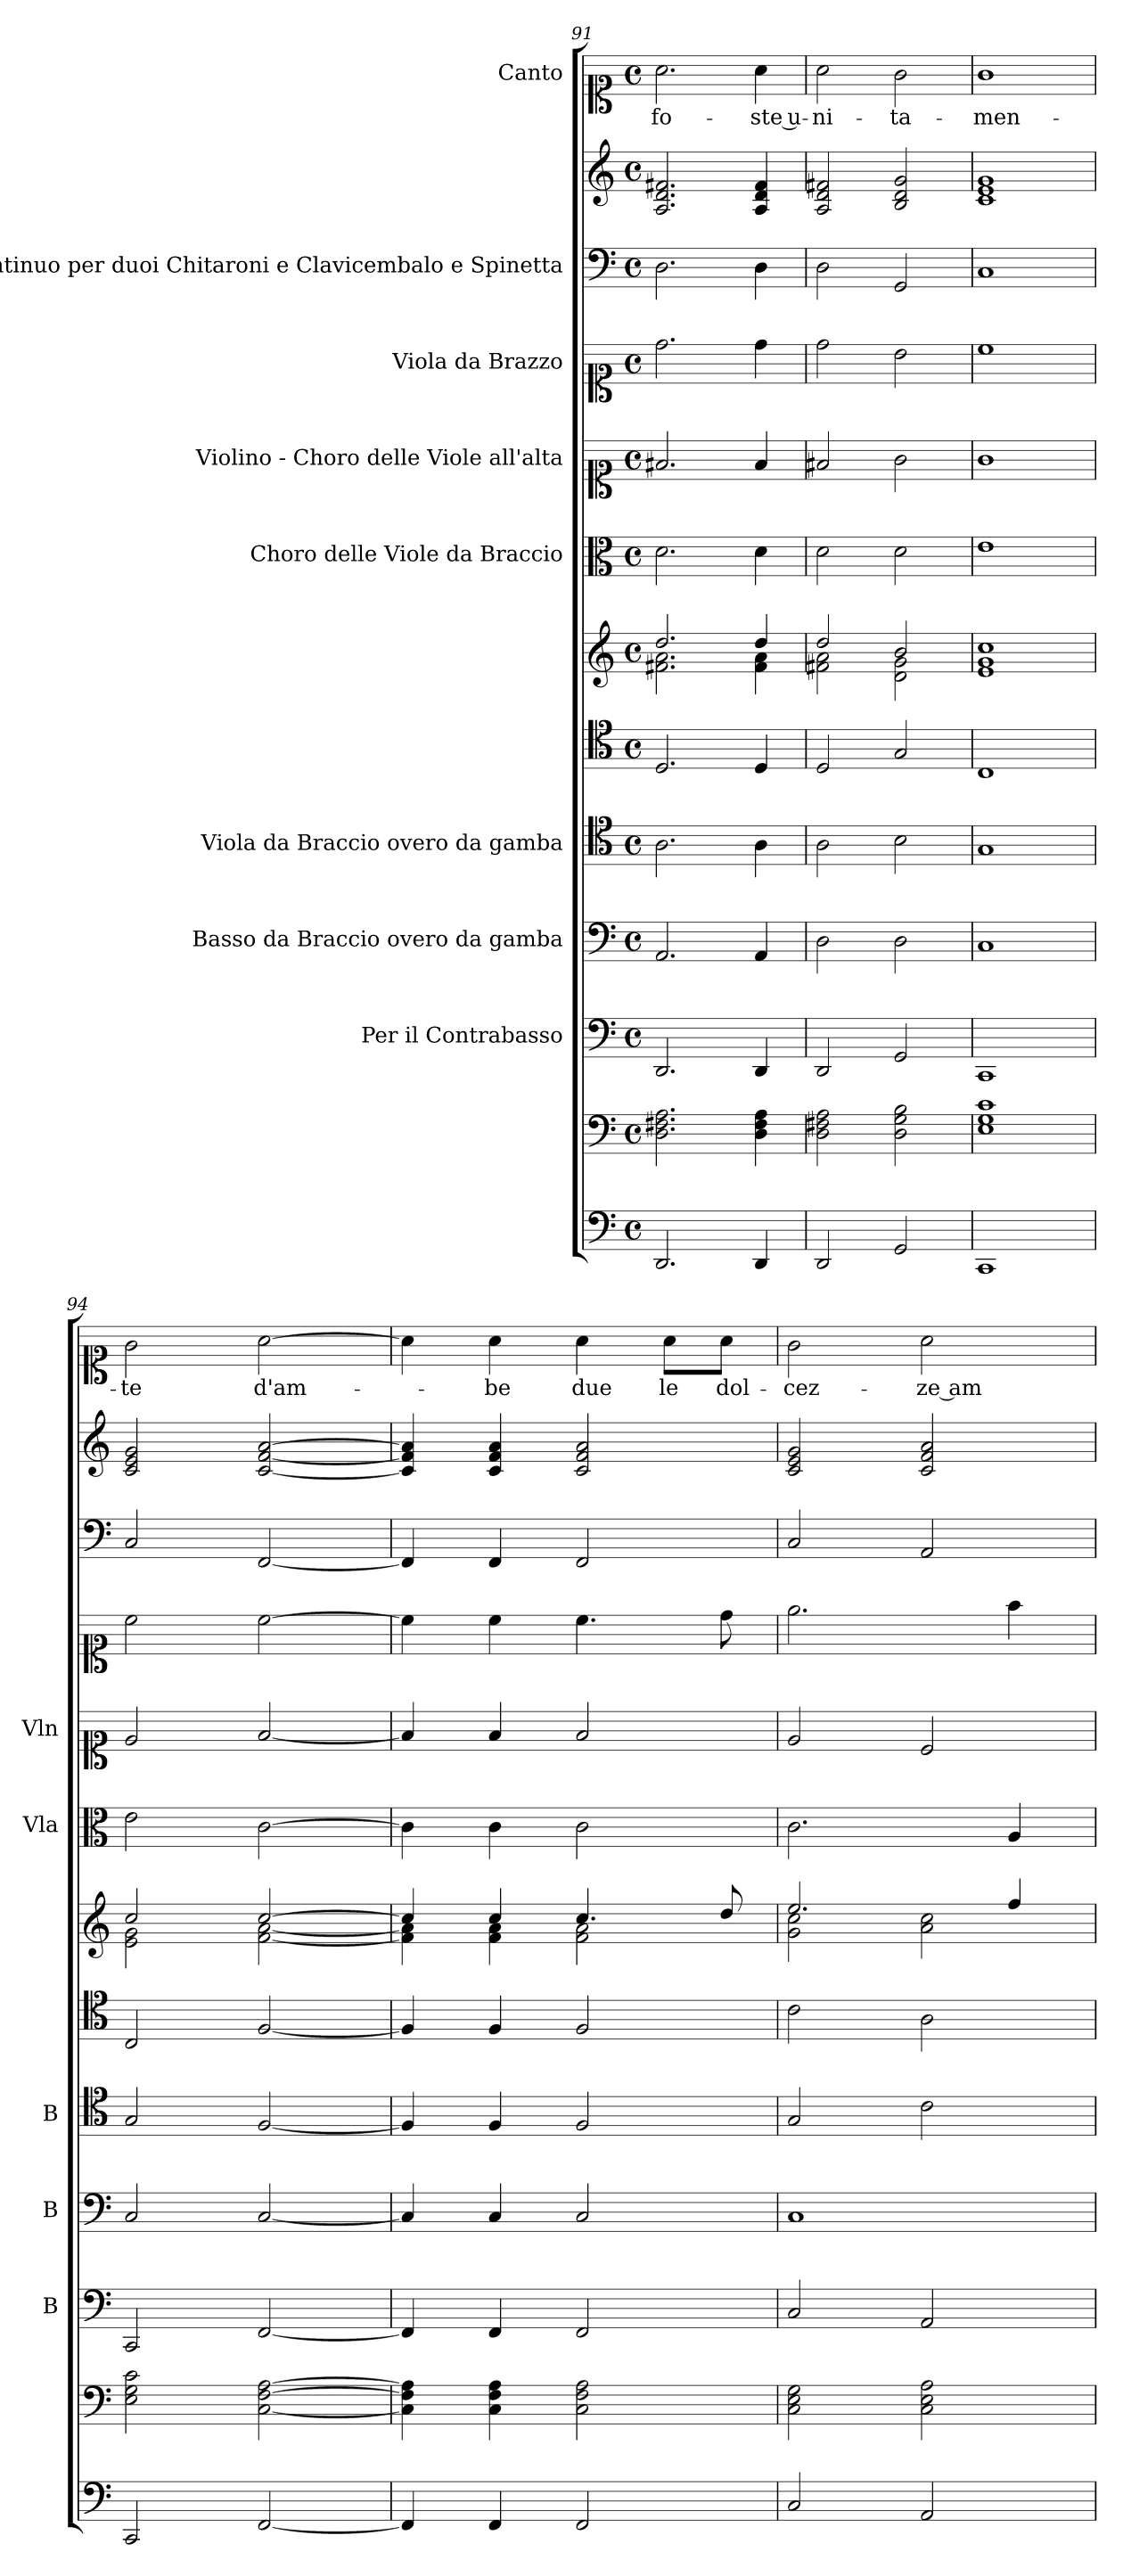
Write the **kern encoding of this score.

**kern	**kern	**kern	**kern	**kern	**kern	**kern	**kern	**kern	**kern	**kern	**kern	**kern	**text
*part12	*part11	*part10	*part9	*part8	*part7	*part6	*part5	*part4	*part3	*part2	*part2	*part1	*part1
*staff13	*staff12	*staff11	*staff10	*staff9	*staff8	*staff7	*staff6	*staff5	*staff4	*staff3	*staff2	*staff1	*staff1
*	*	*I"Per il Contrabasso	*I"Basso da Braccio overo da gamba	*I"Viola da Braccio overo da gamba	*	*	*I"Choro delle  Viole da Braccio	*I"Violino - Choro delle Viole all'alta	*I"Viola da Brazzo	*I"Basso continuo per duoi Chitaroni  e Clavicembalo e Spinetta	*	*I"Canto	*
*	*	*I'B	*I'B	*I'B	*	*	*I'Vla	*I'Vln	*	*	*	*	*
*clefF4	*clefF4	*clefF4	*clefF4	*clefC4	*clefC4	*clefG2	*clefC3	*clefC1	*clefC1	*clefF4	*clefG2	*clefC1	*
*k[]	*k[]	*k[]	*k[]	*k[]	*k[]	*k[]	*k[]	*k[]	*k[]	*k[]	*k[]	*k[]	*
*C:	*C:	*C:	*C:	*C:	*C:	*C:	*C:	*C:	*C:	*C:	*C:	*C:	*
*M4/4	*M4/4	*M4/4	*M4/4	*M4/4	*M4/4	*M4/4	*M4/4	*M4/4	*M4/4	*M4/4	*M4/4	*M4/4	*
*met(c)	*met(c)	*met(c)	*met(c)	*met(c)	*met(c)	*met(c)	*met(c)	*met(c)	*met(c)	*met(c)	*met(c)	*met(c)	*
=91	=91	=91	=91	=91	=91	=91	=91	=91	=91	=91	=91	=91	=91
*	*	*	*	*	*	*^	*	*	*	*	*	*	*
!	!	!	!	!	!	!	!	!	!	!	!	!	!	!LO:LY:b
2.DD/	2.D\ 2.F#X\ 2.A\	2.DD/	2.AA/	2.A\	2.D/	2.dd/	2.f#X\ 2.a\	2.d\	2.f#X/	2.dd\	2.D\	2.A/ 2.d/ 2.f#X/	2.a\	fo-
!	!	!	!	!	!	!	!	!	!	!	!	!	!	!LO:LY:b
4DD/	4D\ 4F#\ 4A\	4DD/	4AA/	4A\	4D/	4dd/	4f#\ 4a\	4d\	4f#/	4dd\	4D\	4A/ 4d/ 4f#/	4a\	-ste u-
!!LO:PB:g=z
=92	=92	=92	=92	=92	=92	=92	=92	=92	=92	=92	=92	=92	=92	=92
!	!	!	!	!	!	!	!	!	!	!	!	!	!	!LO:LY:b
2DD/	2D\ 2F#X\ 2A\	2DD/	2D\	2A\	2D/	2dd/	2f#X\ 2a\	2d\	2f#X/	2dd\	2D\	2A/ 2d/ 2f#X/	2a\	-ni-
!	!	!	!	!	!	!	!	!	!	!	!	!	!	!LO:LY:b
2GG/	2D\ 2G\ 2B\	2GG/	2D\	2B\	2G/	2b/	2d\ 2g\	2d\	2g\	2b\	2GG/	2B/ 2d/ 2g/	2g\	-ta-
=93	=93	=93	=93	=93	=93	=93	=93	=93	=93	=93	=93	=93	=93	=93
!	!	!	!	!	!	!	!	!	!	!	!	!	!	!LO:LY:b
*	*	*	*	*	*	*v	*v	*	*	*	*	*	*	*
1CC	1E 1G 1c	1CC	1C	1G	1C	1e 1g 1cc	1e	1g	1cc	1C	1c 1e 1g	1g	-men-
=94	=94	=94	=94	=94	=94	=94	=94	=94	=94	=94	=94	=94	=94
*	*	*	*	*	*	*^	*	*	*	*	*	*	*
!	!	!	!	!	!	!	!	!	!	!	!	!	!	!LO:LY:b
2CC/	2E\ 2G\ 2c\	2CC/	2C/	2G/	2C/	2cc/	2e\ 2g\	2e\	2e/	2cc\	2C/	2c/ 2e/ 2g/	2g\	-te
!	!	!	!	!	!	!	!	!	!	!	!	!	!	!LO:LY:b
[<2FF/	[<2C\ [>2F\ [>2A\	[<2FF/	[<2C/	[<2F/	[<2F/	[>2cc/	[<2f\ [<2a\	[>2c\	[<2f/	[>2cc\	[<2FF/	[<2c/ [<2f/ [>2a/	[>2a\	d'am-
=95	=95	=95	=95	=95	=95	=95	=95	=95	=95	=95	=95	=95	=95	=95
4FF/]	4C\] 4F\] 4A\]	4FF/]	4C/]	4F/]	4F/]	4cc/]	4f\] 4a\]	4c\]	4f/]	4cc\]	4FF/]	4c/] 4f/] 4a/]	4a\]	.
!	!	!	!	!	!	!	!	!	!	!	!	!	!	!LO:LY:b
4FF/	4C\ 4F\ 4A\	4FF/	4C/	4F/	4F/	4cc/	4f\ 4a\	4c\	4f/	4cc\	4FF/	4c/ 4f/ 4a/	4a\	-be
!	!	!	!	!	!	!	!	!	!	!	!	!	!	!LO:LY:b
2FF/	2C\ 2F\ 2A\	2FF/	2C/	2F/	2F/	4.cc/	2f\ 2a\	2c\	2f/	4.cc\	2FF/	2c/ 2f/ 2a/	4a\	due
!	!	!	!	!	!	!	!	!	!	!	!	!	!	!LO:LY:b
.	.	.	.	.	.	.	.	.	.	.	.	.	8a\L	le
!	!	!	!	!	!	!	!	!	!	!	!	!	!	!LO:LY:b
.	.	.	.	.	.	8dd/	.	.	.	8dd\	.	.	8a\J	dol-
=96	=96	=96	=96	=96	=96	=96	=96	=96	=96	=96	=96	=96	=96	=96
!	!	!	!	!	!	!	!	!	!	!	!	!	!	!LO:LY:b
2C/	2C\ 2E\ 2G\	2C/	1C	2G/	2c\	2.ee/	2g\ 2cc\	2.c\	2e/	2.ee\	2C/	2c/ 2e/ 2g/	2g\	-cez-
!	!	!	!	!	!	!	!	!	!	!	!	!	!	!LO:LY:b
2AA/	2C\ 2E\ 2A\	2AA/	.	2c\	2A\	.	2a\ 2cc\	.	2c/	.	2AA/	2c/ 2f/ 2a/	2a\	-ze am-
.	.	.	.	.	.	4ff/	.	4A/	.	4ff\	.	.	.	.
*	*	*	*	*	*	*v	*v	*	*	*	*	*	*	*
=	=	=	=	=	=	=	=	=	=	=	=	=	=
*-	*-	*-	*-	*-	*-	*-	*-	*-	*-	*-	*-	*-	*-
